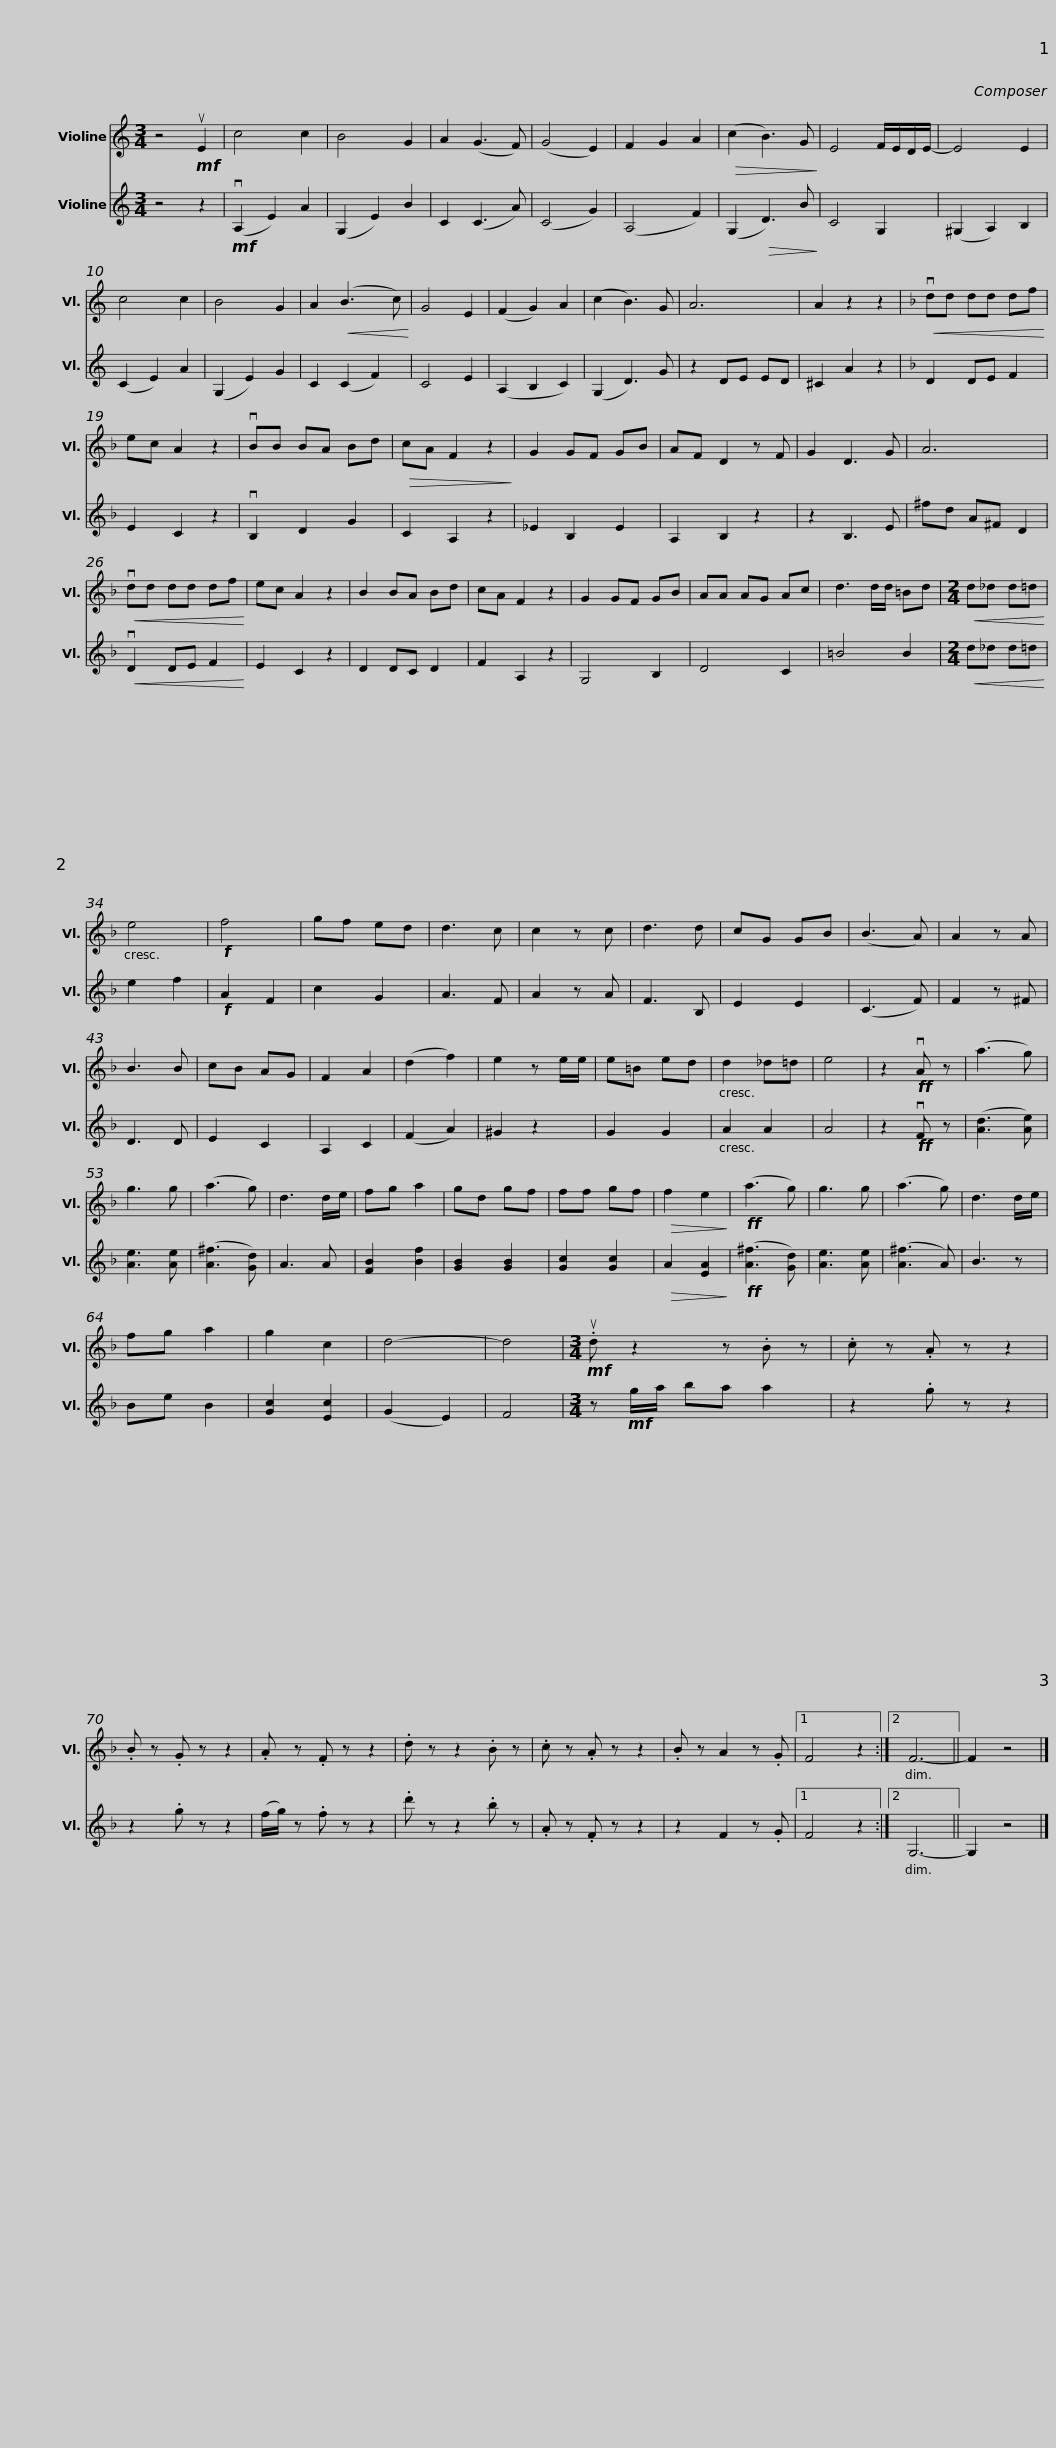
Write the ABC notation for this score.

X:1
%%score 1 2
L:1/8
M:3/4
I:linebreak $
K:C
V:1 treble
V:2 treble
V:1
 z4!mf! uE2 | c4 c2 | B4 G2 | A2 (G3 F) | (G4 E2) | %5
 F2 G2 A2 |!>(! (c2 B3) G!>)! |[K:C] E4 F/E/D/E/- | E4 E2 | c4 c2 |$ %10
 B4 G2 | A2!<(! (B3 c)!<)! | G4 E2 | (F2 G2) A2 | (c2 B3) G | %15
 A6 | A2 z2 z2 |[K:F]!<(! vdd dd df!<)! | ec A2 z2 |$ vBB BA Bd | %20
!>(! cA F2 z2!>)! | G2 GF GB | AF D2 z F | G2 D3 G | A6 | %25
!<(! vdd dd df!<)! | ec A2 z2 |$ B2 BA Bd | cA F2 z2 | G2 GF GB | %30
 AA AG Ac | d3 d/d/ =Bd |[M:2/4]!<(! d_d d=d!<)! | e4 |!f! f4 | %35
 gf ed |$ d3 c | c2 z c | d3 d | cG GB | %40
 (B3 A) | A2 z A | B3 B | cB AG | F2 A2 | %45
 (d2 f2) | e2 z e/e/ |$ e=B ed | d2 _d=d | e4 | %50
 z2!ff! vA z | (a3 g) | g3 g | (a3 g) | d3 d/e/ | %55
 fg a2 | gd gf | ff gf |!>(! f2 e2!>)! |$!ff! (a3 g) | %60
 g3 g | (a3 g) | d3 d/e/ | fg a2 | g2 c2 | %65
 d4- | d4 |[M:3/4]!mf! .ud z2 z .B z | .c z .A z z2 |$ .B z .G z z2 | %70
 .A z .F z z2 | .d z z2 .B z | .c z .A z z2 | .B z A2 z .G |1 F4 z2 :|2 %75
 F6- || F2 z4 |] %77
V:2
 z4 z2 |!mf! (vA,2 E2) A2 | (G,2 E2) B2 | C2 (C3 A) | (C4 G2) | %5
 (A,4 F2) | (G,2!>(! D3) B!>)! | C4 G,2 | (^G,2 A,2) B,2 | (C2 E2) A2 |$ %10
 (G,2 E2) G2 | C2 (C2 F2) | C4 E2 | (A,2 B,2 C2) | (G,2 D3) G | %15
 z2 DE ED | ^C2 A2 z2 |[K:F] D2 DE F2 | E2 C2 z2 |$ vB,2 D2 G2 | %20
 C2 A,2 z2 | _E2 B,2 E2 | A,2 B,2 z2 | z2 B,3 E | ^fd A^F D2 | %25
!<(! vD2 DE F2!<)! | E2 C2 z2 |$ D2 DC D2 | F2 A,2 z2 | G,4 B,2 | %30
 D4 C2 | =B4 B2 |[M:2/4]!<(! d_d d=d!<)! | e2 f2 |!f! A2 F2 | %35
 c2 G2 |$ A3 F | A2 z A | F3 B, | E2 E2 | %40
 (C3 F) | F2 z ^F | D3 D | E2 C2 | A,2 C2 | %45
 (F2 A2) | ^G2 z2 |$ G2 G2 | A2 A2 | A4 | %50
 z2!ff! vF z | ([Ad]3 [Ae]) | [Ae]3 [Ae] | ([A^f]3 [Gd]) | A3 A | %55
 [FB]2 [Bf]2 | [GB]2 [GB]2 | [Gc]2 [Gc]2 |!>(! A2 [EA]2!>)! |$!ff! ([A^f]3 [Gd]) | %60
 [Ae]3 [Ae] | ([A^f]3 A) | B3 z | Be B2 | [Gc]2 [Ec]2 | %65
 (G2 E2) | F4 |[M:3/4] z!mf! g/a/ ba a2 | z2 .g z z2 |$ z2 .g z z2 | %70
 (f/g/) z .f z z2 | .d' z z2 .b z | .A z .F z z2 | z2 F2 z .G |1 F4 z2 :|2 %75
 G,6- || G,2 z4 |] %77
